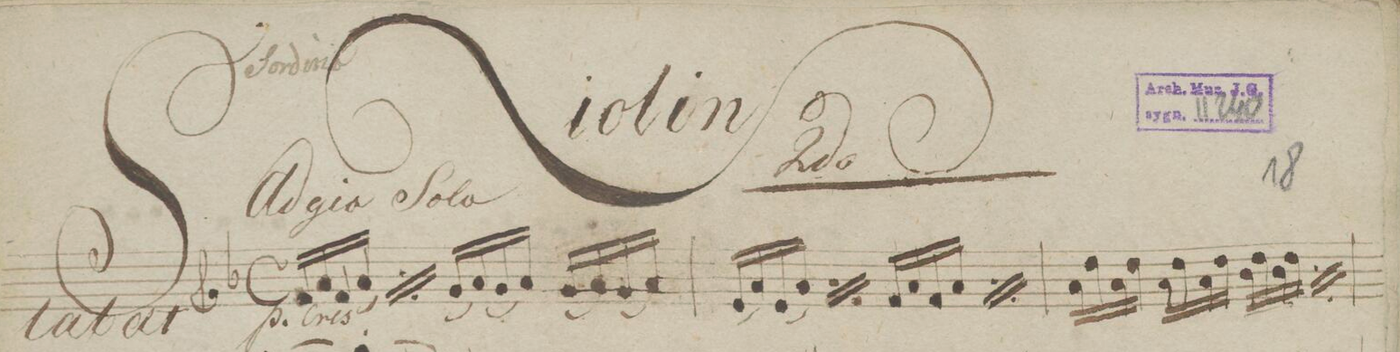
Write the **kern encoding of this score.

**kern	**dynam
*I"Violin 2do	*
*clefG2	*
*k[b-]	*
*met(c)	*
*M4/4	*
*16\right	*
16f/LL	p
16a/	<
(16f/	.
16a/JJ)	.
*rep	*
16f/LL	.
16a/	.
(16f/	.
16a/JJ)	.
*Xrep	*
(16g/LL	.
16a/)	.
(16g/	.
16a/JJ)	.
(16g/LL	.
16a/)	.
(16g/	.
16a/JJ)	.
=2	=2
(16e/LL	.
16a/)	.
(16e/	.
16a/JJ)	.
*rep	*
16e/LL	.
16a/	.
(16e/	.
16a/JJ)	.
*Xrep	*
16f/LL	.
16a/	.
16f/	.
16a/JJ	.
*rep	*
16f/LL	.
16a/	.
16f/	.
16a/JJ	.
*Xrep	*
=3	=3
16a\LL	.
16dd\	.
16a\	.
16dd\JJ	.
16a\LL	.
16dd\	.
16a\	.
16dd\JJ	.
16b-\LL	.
16dd\	.
16b-\	.
16dd\JJ	.
*rep	*
16b-\LL	.
16dd\	.
16b-\	.
16dd\JJ	.
*Xrep	*
=4	=4
*-	*-
